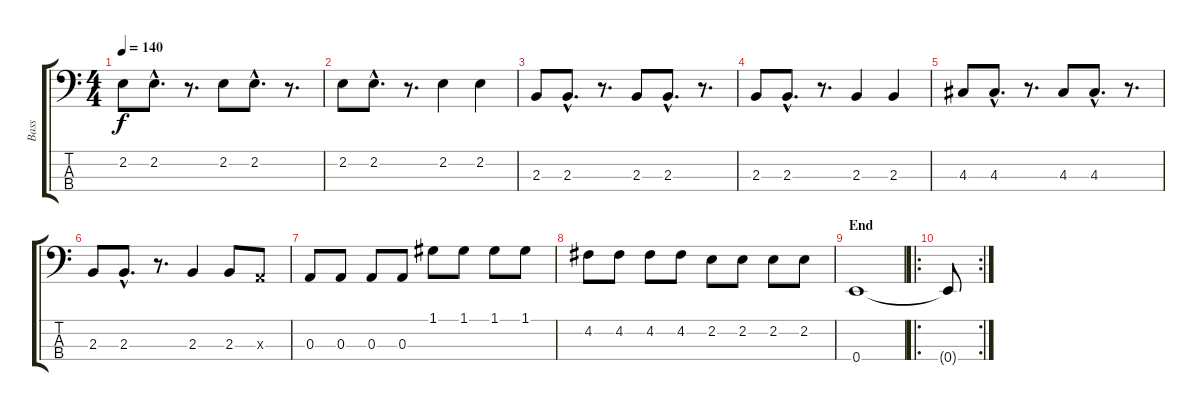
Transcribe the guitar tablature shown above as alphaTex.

\track ("Bass" "Bass") {instrument electricbasspick}
\staff {score tabs}
\tuning (G2 D2 A1 E1) {hide}
\ts (4 4)
\tempo 140
\clef f4
\ks c
2.2.8{dy f} 2.2{hac}.8{d} r.8{d} 2.2.8 2.2{hac}.8{d} r.8{d} |
2.2.8 2.2{hac}.8{d} r.8{d} 2.2.4 2.2.4 |
2.3.8 2.3{hac}.8{d} r.8{d} 2.3.8 2.3{hac}.8{d} r.8{d} |
2.3.8 2.3{hac}.8{d} r.8{d} 2.3.4 2.3.4 |
4.3.8 4.3{hac}.8{d} r.8{d} 4.3.8 4.3{hac}.8{d} r.8{d} |
2.3.8 2.3{hac}.8{d} r.8{d} 2.3.4 2.3.8 0.3{x}.8 |
0.3.8 0.3.8 0.3.8 0.3.8 1.1.8 1.1.8 1.1.8 1.1.8 |
4.2.8 4.2.8 4.2.8 4.2.8 2.2.8 2.2.8 2.2.8 2.2.8 |
\section ("" "End")
0.4.1 |
\ro
\rc 2
0.4{t}.8
